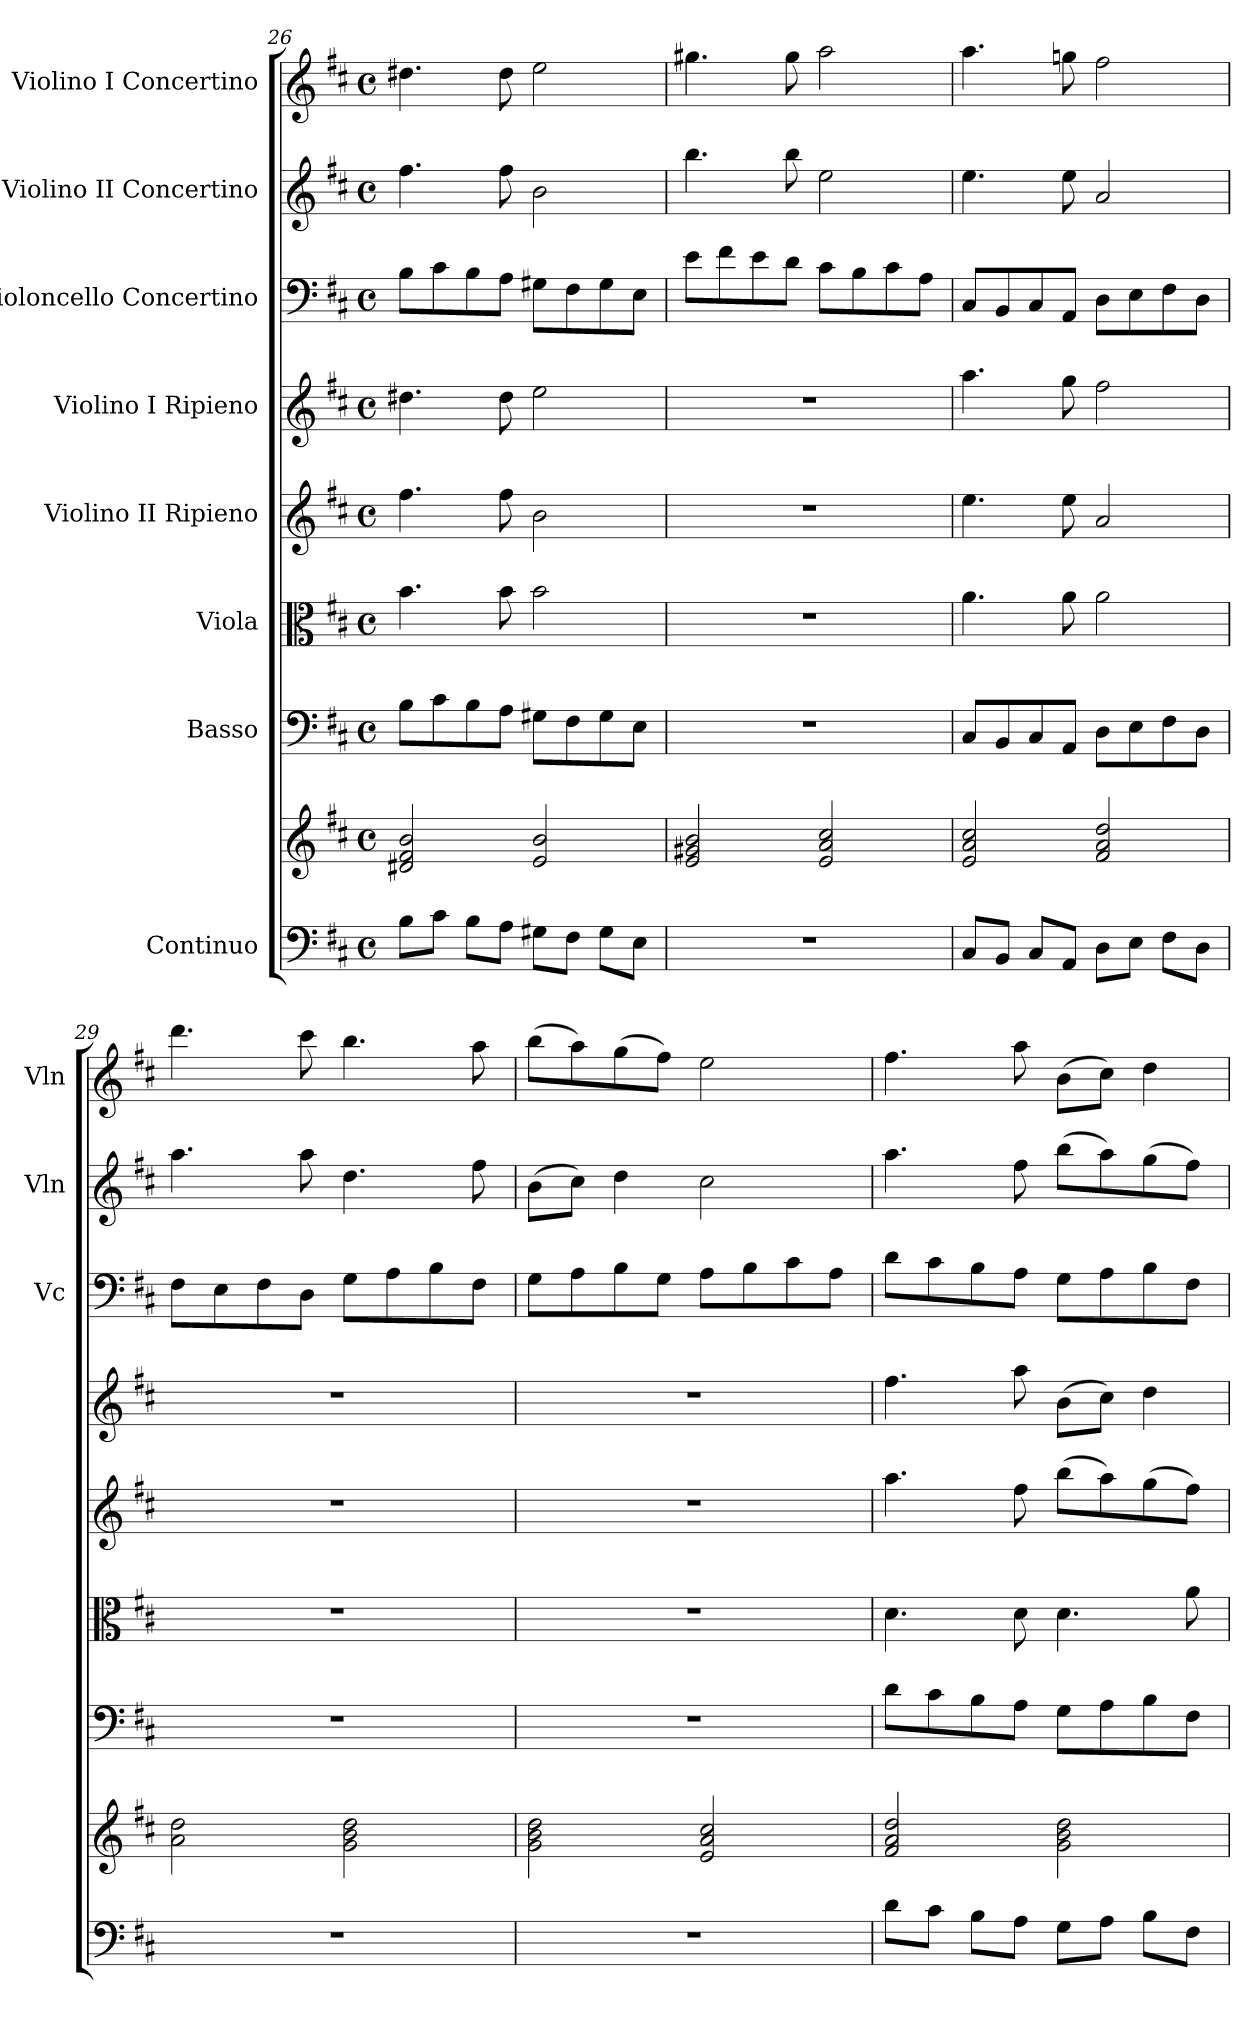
**kern	**kern	**kern	**kern	**kern	**kern	**kern	**kern	**kern
*part8	*part8	*part7	*part6	*part5	*part4	*part3	*part2	*part1
*staff9	*staff8	*staff7	*staff6	*staff5	*staff4	*staff3	*staff2	*staff1
*I"Continuo	*	*I"Basso	*I"Viola	*I"Violino II Ripieno	*I"Violino I Ripieno	*I"Violoncello Concertino	*I"Violino II Concertino	*I"Violino I Concertino
*	*	*	*	*	*	*I'Vc	*I'Vln	*I'Vln
*clefF4	*clefG2	*clefF4	*clefC3	*clefG2	*clefG2	*clefF4	*clefG2	*clefG2
*k[f#c#]	*k[f#c#]	*k[f#c#]	*k[f#c#]	*k[f#c#]	*k[f#c#]	*k[f#c#]	*k[f#c#]	*k[f#c#]
*M4/4	*M4/4	*M4/4	*M4/4	*M4/4	*M4/4	*M4/4	*M4/4	*M4/4
*met(c)	*met(c)	*met(c)	*met(c)	*met(c)	*met(c)	*met(c)	*met(c)	*met(c)
=26	=26	=26	=26	=26	=26	=26	=26	=26
8B\L	2d#X/ 2f#/ 2b/	8B\L	4.b\	4.ff#\	4.dd#X\	8B\L	4.ff#\	4.dd#X\
8c#\J	.	8c#\	.	.	.	8c#\	.	.
8B\L	.	8B\	.	.	.	8B\	.	.
8A\J	.	8A\J	8b\	8ff#\	8dd#\	8A\J	8ff#\	8dd#\
8G#X\L	2e/ 2b/	8G#X\L	2b\	2b\	2ee\	8G#X\L	2b\	2ee\
8F#\J	.	8F#\	.	.	.	8F#\	.	.
8G#\L	.	8G#\	.	.	.	8G#\	.	.
8E\J	.	8E\J	.	.	.	8E\J	.	.
=27	=27	=27	=27	=27	=27	=27	=27	=27
1r	2e/ 2g#X/ 2b/	1r	1r	1r	1r	8e\L	4.bb\	4.gg#X\
.	.	.	.	.	.	8f#\	.	.
.	.	.	.	.	.	8e\	.	.
.	.	.	.	.	.	8d\J	8bb\	8gg#\
.	2e/ 2a/ 2cc#/	.	.	.	.	8c#\L	2ee\	2aa\
.	.	.	.	.	.	8B\	.	.
.	.	.	.	.	.	8c#\	.	.
.	.	.	.	.	.	8A\J	.	.
!!LO:PB:g=z
=28	=28	=28	=28	=28	=28	=28	=28	=28
8C#/L	2e/ 2a/ 2cc#/	8C#/L	4.a\	4.ee\	4.aa\	8C#/L	4.ee\	4.aa\
8BB/J	.	8BB/	.	.	.	8BB/	.	.
8C#/L	.	8C#/	.	.	.	8C#/	.	.
8AA/J	.	8AA/J	8a\	8ee\	8gg\	8AA/J	8ee\	8ggn\
8D\L	2f#/ 2a/ 2dd/	8D\L	2a\	2a/	2ff#\	8D\L	2a/	2ff#\
8E\J	.	8E\	.	.	.	8E\	.	.
8F#\L	.	8F#\	.	.	.	8F#\	.	.
8D\J	.	8D\J	.	.	.	8D\J	.	.
=29	=29	=29	=29	=29	=29	=29	=29	=29
1r	2a\ 2dd\	1r	1r	1r	1r	8F#\L	4.aa\	4.ddd\
.	.	.	.	.	.	8E\	.	.
.	.	.	.	.	.	8F#\	.	.
.	.	.	.	.	.	8D\J	8aa\	8ccc#\
.	2g\ 2b\ 2dd\	.	.	.	.	8G\L	4.dd\	4.bb\
.	.	.	.	.	.	8A\	.	.
.	.	.	.	.	.	8B\	.	.
.	.	.	.	.	.	8F#\J	8ff#\	8aa\
=30	=30	=30	=30	=30	=30	=30	=30	=30
1r	2g\ 2b\ 2dd\	1r	1r	1r	1r	8G\L	(>8b\L	(>8bb\L
.	.	.	.	.	.	8A\	8cc#\J)	8aa\)
.	.	.	.	.	.	8B\	4dd\	(>8gg\
.	.	.	.	.	.	8G\J	.	8ff#\J)
.	2e/ 2a/ 2cc#/	.	.	.	.	8A\L	2cc#\	2ee\
.	.	.	.	.	.	8B\	.	.
.	.	.	.	.	.	8c#\	.	.
.	.	.	.	.	.	8A\J	.	.
=31	=31	=31	=31	=31	=31	=31	=31	=31
8d\L	2f#/ 2a/ 2dd/	8d\L	4.d\	4.aa\	4.ff#\	8d\L	4.aa\	4.ff#\
8c#\J	.	8c#\	.	.	.	8c#\	.	.
8B\L	.	8B\	.	.	.	8B\	.	.
8A\J	.	8A\J	8d\	8ff#\	8aa\	8A\J	8ff#\	8aa\
8G\L	2g\ 2b\ 2dd\	8G\L	4.d\	(>8bb\L	(>8b\L	8G\L	(>8bb\L	(>8b\L
8A\J	.	8A\	.	8aa\)	8cc#\J)	8A\	8aa\)	8cc#\J)
8B\L	.	8B\	.	(>8gg\	4dd\	8B\	(>8gg\	4dd\
8F#\J	.	8F#\J	8a\	8ff#\J)	.	8F#\J	8ff#\J)	.
=	=	=	=	=	=	=	=	=
*-	*-	*-	*-	*-	*-	*-	*-	*-
